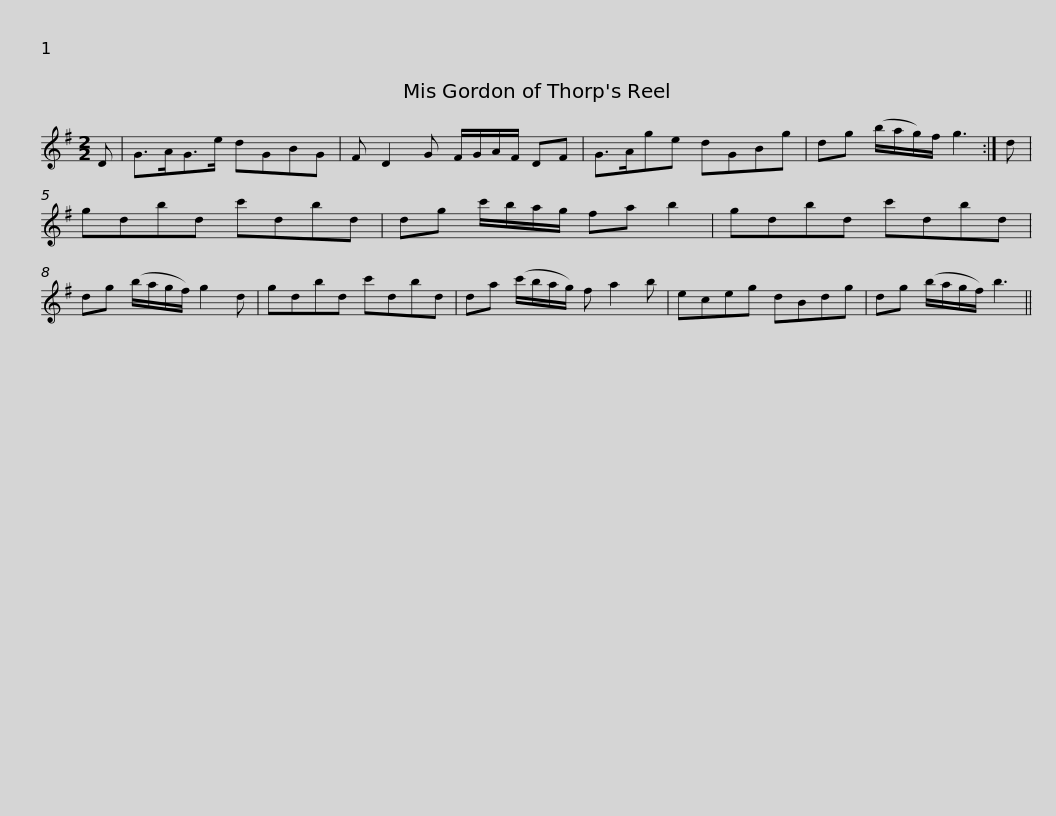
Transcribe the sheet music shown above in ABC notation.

X:1
L:1/8
M:2/2
I:linebreak $
K:G
V:1 treble
V:1
 D | G>AG>e dGBG | F D2 G F/G/A/F/ DF | G>Age dGBg | dg (b/a/g/)f/ g3 :| %5
 d |$ gdbd c'dbd | dg c'/b/a/g/ fa b2 | gdbd c'dbd | dg (b/a/g/f/) g2 d | %10
 gdbd c'dbd |$ da (c'/b/a/g/) f a2 b | eceg dBdg | dg (b/a/g/f/) b3 || %14
